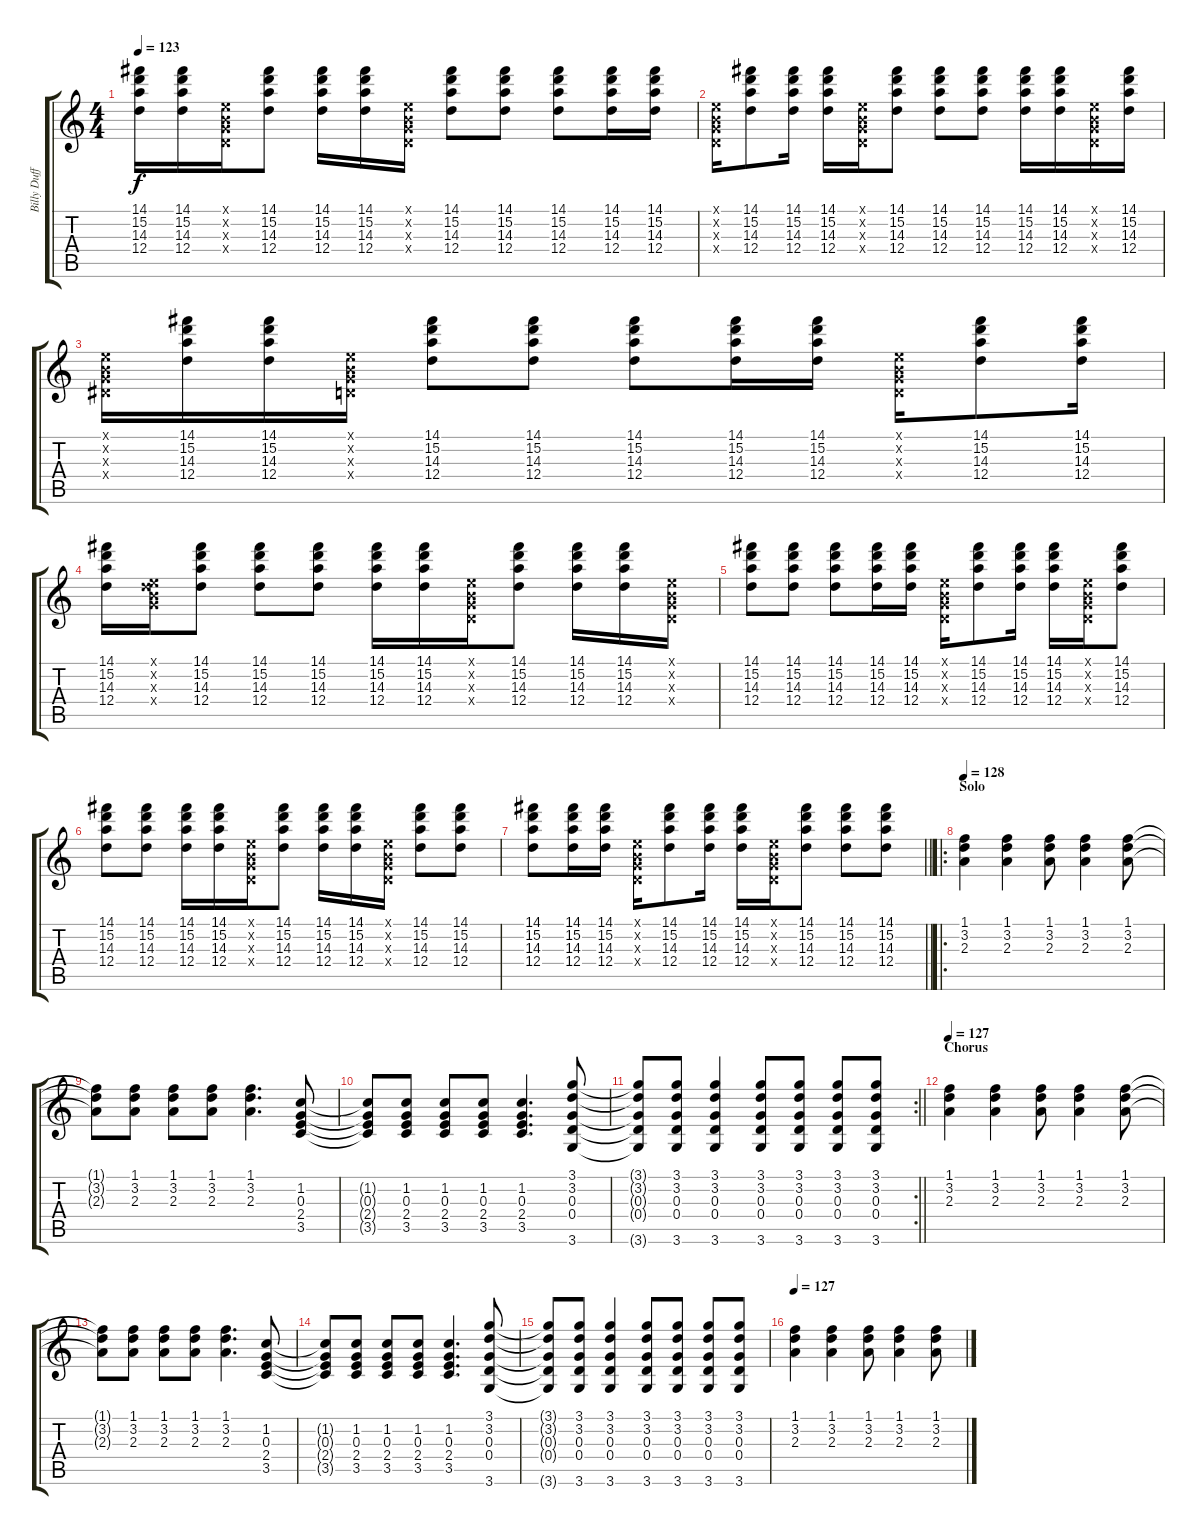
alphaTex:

\track ("Billy Duffy [Rhythm]" "Billy Duff") {instrument electricguitarclean}
\staff {score tabs}
\tuning (E4 B3 G3 D3 A2 E2) {hide}
\ts (4 4)
\tempo 123
\clef g2
\ks c
(14.1 15.2 14.3 12.4).16{dy f} (14.1 15.2 14.3 12.4).16 (0.1{x} 0.2{x} 0.3{x} 0.4{x}).16 (14.1 15.2 14.3 12.4).8 (14.1 15.2 14.3 12.4).16 (14.1 15.2 14.3 12.4).16 (0.1{x} 0.2{x} 0.3{x} 0.4{x}).16 (14.1 15.2 14.3 12.4).8 (14.1 15.2 14.3 12.4).8 (14.1 15.2 14.3 12.4).8 (14.1 15.2 14.3 12.4).16 (14.1 15.2 14.3 12.4).16 |
(0.1{x} 0.2{x} 0.3{x} 0.4{x}).16 (14.1 15.2 14.3 12.4).8 (14.1 15.2 14.3 12.4).16 (14.1 15.2 14.3 12.4).16 (0.1{x} 0.2{x} 0.3{x} 0.4{x}).16 (14.1 15.2 14.3 12.4).8 (14.1 15.2 14.3 12.4).8 (14.1 15.2 14.3 12.4).8 (14.1 15.2 14.3 12.4).16 (14.1 15.2 14.3 12.4).16 (0.1{x} 0.2{x} 0.3{x} 0.4{x}).16 (14.1 15.2 14.3 12.4).16 |
(0.1{x} 0.2{x} 0.3{x} 1.4{x}).16 (14.1 15.2 14.3 12.4).16 (14.1 15.2 14.3 12.4).16 (0.1{x} 0.2{x} 0.3{x} 0.4{x}).16 (14.1 15.2 14.3 12.4).8 (14.1 15.2 14.3 12.4).8 (14.1 15.2 14.3 12.4).8 (14.1 15.2 14.3 12.4).16 (14.1 15.2 14.3 12.4).16 (0.1{x} 0.2{x} 0.3{x} 0.4{x}).16 (14.1 15.2 14.3 12.4).8 (14.1 15.2 14.3 12.4).16 |
(14.1 15.2 14.3 12.4).16 (0.1{x} 0.2{x} 0.3{x} 12.4{x}).16 (14.1 15.2 14.3 12.4).8 (14.1 15.2 14.3 12.4).8 (14.1 15.2 14.3 12.4).8 (14.1 15.2 14.3 12.4).16 (14.1 15.2 14.3 12.4).16 (0.1{x} 0.2{x} 0.3{x} 0.4{x}).16 (14.1 15.2 14.3 12.4).8 (14.1 15.2 14.3 12.4).16 (14.1 15.2 14.3 12.4).16 (0.1{x} 0.2{x} 0.3{x} 0.4{x}).16 |
(14.1 15.2 14.3 12.4).8 (14.1 15.2 14.3 12.4).8 (14.1 15.2 14.3 12.4).8 (14.1 15.2 14.3 12.4).16 (14.1 15.2 14.3 12.4).16 (0.1{x} 0.2{x} 0.3{x} 0.4{x}).16 (14.1 15.2 14.3 12.4).8 (14.1 15.2 14.3 12.4).16 (14.1 15.2 14.3 12.4).16 (0.1{x} 0.2{x} 0.3{x} 0.4{x}).16 (14.1 15.2 14.3 12.4).8 |
(14.1 15.2 14.3 12.4).8 (14.1 15.2 14.3 12.4).8 (14.1 15.2 14.3 12.4).16 (14.1 15.2 14.3 12.4).16 (0.1{x} 0.2{x} 0.3{x} 0.4{x}).16 (14.1 15.2 14.3 12.4).8 (14.1 15.2 14.3 12.4).16 (14.1 15.2 14.3 12.4).16 (0.1{x} 0.2{x} 0.3{x} 0.4{x}).16 (14.1 15.2 14.3 12.4).8 (14.1 15.2 14.3 12.4).8 |
\barLineRight lightlight
(14.1 15.2 14.3 12.4).8 (14.1 15.2 14.3 12.4).16 (14.1 15.2 14.3 12.4).16 (0.1{x} 0.2{x} 0.3{x} 0.4{x}).16 (14.1 15.2 14.3 12.4).8 (14.1 15.2 14.3 12.4).16 (14.1 15.2 14.3 12.4).16 (0.1{x} 0.2{x} 0.3{x} 0.4{x}).16 (14.1 15.2 14.3 12.4).8 (14.1 15.2 14.3 12.4).8 (14.1 15.2 14.3 12.4).8 |
\ro
\section ("" "Solo")
\tempo 128
(1.1 3.2 2.3).4{volume 10 instrument overdrivenguitar} (1.1 3.2 2.3).4 (1.1 3.2 2.3).8 (1.1 3.2 2.3).4 (1.1 3.2 2.3).8 |
(1.1{t} 3.2{t} 2.3{t}).8 (1.1 3.2 2.3).8 (1.1 3.2 2.3).8 (1.1 3.2 2.3).8 (1.1 3.2 2.3).4{d} (1.2 0.3 2.4 3.5).8 |
(1.2{t} 0.3{t} 2.4{t} 3.5{t}).8 (1.2 0.3 2.4 3.5).8 (1.2 0.3 2.4 3.5).8 (1.2 0.3 2.4 3.5).8 (1.2 0.3 2.4 3.5).4{d} (3.1 3.2 0.3 0.4 3.6).8 |
\rc 2
\barLineRight lightlight
(3.1{t} 3.2{t} 0.3{t} 0.4{t} 3.6{t}).8 (3.1 3.2 0.3 0.4 3.6).8 (3.1 3.2 0.3 0.4 3.6).4 (3.1 3.2 0.3 0.4 3.6).8 (3.1 3.2 0.3 0.4 3.6).8 (3.1 3.2 0.3 0.4 3.6).8 (3.1 3.2 0.3 0.4 3.6).8 |
\section ("" "Chorus")
\tempo 127
(1.1 3.2 2.3).4{volume 10 instrument overdrivenguitar} (1.1 3.2 2.3).4 (1.1 3.2 2.3).8 (1.1 3.2 2.3).4 (1.1 3.2 2.3).8 |
(1.1{t} 3.2{t} 2.3{t}).8 (1.1 3.2 2.3).8 (1.1 3.2 2.3).8 (1.1 3.2 2.3).8 (1.1 3.2 2.3).4{d} (1.2 0.3 2.4 3.5).8 |
(1.2{t} 0.3{t} 2.4{t} 3.5{t}).8 (1.2 0.3 2.4 3.5).8 (1.2 0.3 2.4 3.5).8 (1.2 0.3 2.4 3.5).8 (1.2 0.3 2.4 3.5).4{d} (3.1 3.2 0.3 0.4 3.6).8 |
(3.1{t} 3.2{t} 0.3{t} 0.4{t} 3.6{t}).8 (3.1 3.2 0.3 0.4 3.6).8 (3.1 3.2 0.3 0.4 3.6).4 (3.1 3.2 0.3 0.4 3.6).8 (3.1 3.2 0.3 0.4 3.6).8 (3.1 3.2 0.3 0.4 3.6).8 (3.1 3.2 0.3 0.4 3.6).8 |
\tempo 127
(1.1 3.2 2.3).4{volume 10 instrument overdrivenguitar} (1.1 3.2 2.3).4 (1.1 3.2 2.3).8 (1.1 3.2 2.3).4 (1.1 3.2 2.3).8
